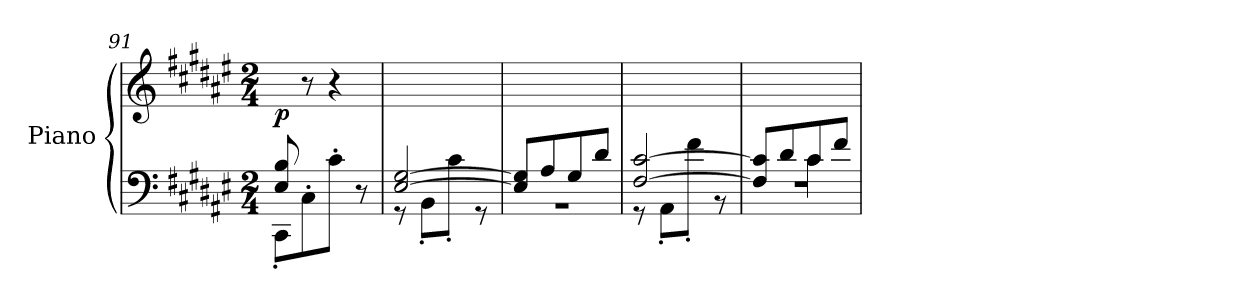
**kern	**kern	**dynam
*part1	*part1	*part1
*staff2	*staff1	*staff1/2
*I"Piano	*	*
*I'Pno.	*	*
*clefF4	*clefG2	*
*k[f#c#g#d#a#e#]	*k[f#c#g#d#a#e#]	*
*M2/4	*M2/4	*
=91	=91	=91
*^	*	*
!	!	!	!LO:DY:b
8E#/ 8B/	8CC#'\L	8ryy	p
4.ryy	8C#'\	8r	.
.	8c#'\J	4r	.
.	8r	.	.
=92	=92	=92	=92
[2E#/ [2G#/	8rGG	2ryy	.
.	8BB'\L	.	.
.	8c#'\J	.	.
.	8r	.	.
=93	=93	=93	=93
8E#/] 8G#/]L	2r	2ryy	.
8A#/	.	.	.
8G#/	.	.	.
8d#/J	.	.	.
=94	=94	=94	=94
[2F#/ [2c#/	8rGG	2ryy	.
.	8AA#'\L	.	.
.	8f#'\J	.	.
.	8r	.	.
=95	=95	=95	=95
*	*^	*	*
8F#/] 8c#/]L	4ryy	2r	2ryy	.
8d#/	.	.	.	.
8c#/	4c#\	.	.	.
8f#/J	.	.	.	.
*v	*v	*v	*	*
=	=	=
*-	*-	*-
